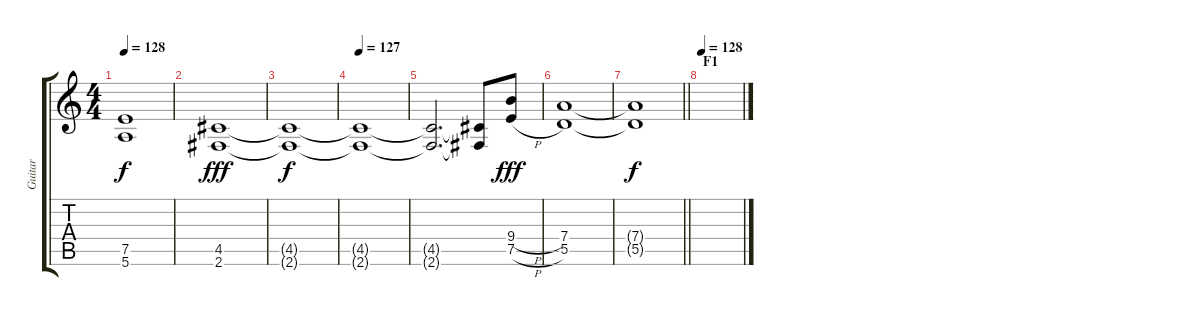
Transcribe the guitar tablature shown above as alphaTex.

\track ("Guitar" "Guitar") {instrument distortionguitar}
\staff {score tabs}
\tuning (E4 B3 G3 D3 A2 E2) {hide}
\ts (4 4)
\tempo 128
\clef g2
\ks c
(7.5{t} 5.6{t}).1{dy f} |
(4.5 2.6).1{dy fff} |
(4.5{t} 2.6{t}).1{dy f} |
\tempo 127
(4.5{t} 2.6{t}).1 |
(4.5{t} 2.6{t}).2{d} (4.5{t} 2.6{t}).8 (9.4{h} 7.5{h}).8{dy fff} |
(7.4 5.5).1 |
\barLineRight lightlight
(7.4{t} 5.5{t}).1{dy f volume 0} |
\section ("" "F1")
\tempo 128
